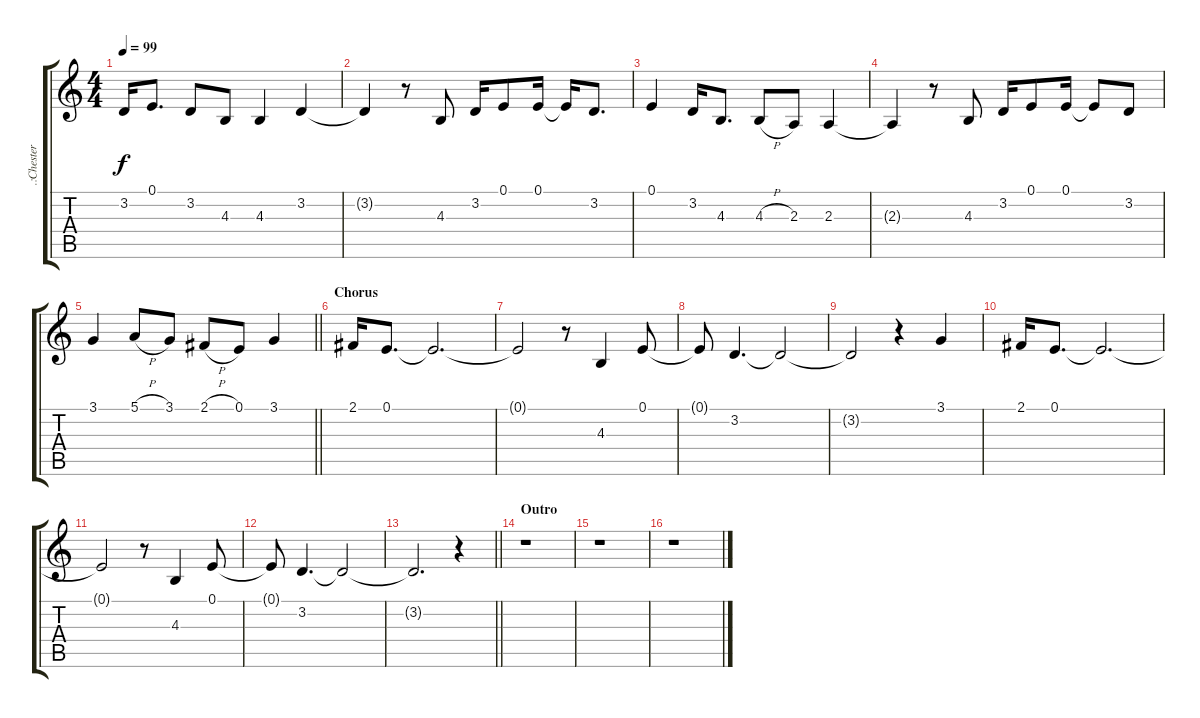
\track (".:Chester Benington - Vocals:." ".:Chester ") {instrument sopranosax}
\staff {score tabs}
\tuning (E4 B3 G3 D3 A2 E2) {hide}
\ts (4 4)
\tempo 99
\clef g2
\ks c
3.2.16{dy f} 0.1.8{d} 3.2.8 4.3.8 4.3.4 3.2.4 |
3.2{t}.4 r.8 4.3.8 3.2.16 0.1.8 0.1.16 0.1{t}.16 3.2.8{d} |
0.1.4 3.2.16 4.3.8{d} 4.3{h}.8 2.3.8 2.3.4 |
2.3{t}.4 r.8 4.3.8 3.2.16 0.1.8 0.1.16 0.1{t}.8 3.2.8 |
\barLineRight lightlight
3.1.4 5.1{h}.8 3.1.8 2.1{h}.8 0.1.8 3.1.4 |
\section ("" "Chorus")
2.1.16 0.1.8{d} 0.1{t}.2{d} |
0.1{t}.2 r.8 4.3.4 0.1.8 |
0.1{t}.8 3.2.4{d} 3.2{t}.2 |
3.2{t}.2 r.4 3.1.4 |
2.1.16 0.1.8{d} 0.1{t}.2{d} |
0.1{t}.2 r.8 4.3.4 0.1.8 |
0.1{t}.8 3.2.4{d} 3.2{t}.2 |
\barLineRight lightlight
3.2{t}.2{d} r.4 |
\section ("" "Outro")
r.1 |
r.1 |
r.1
